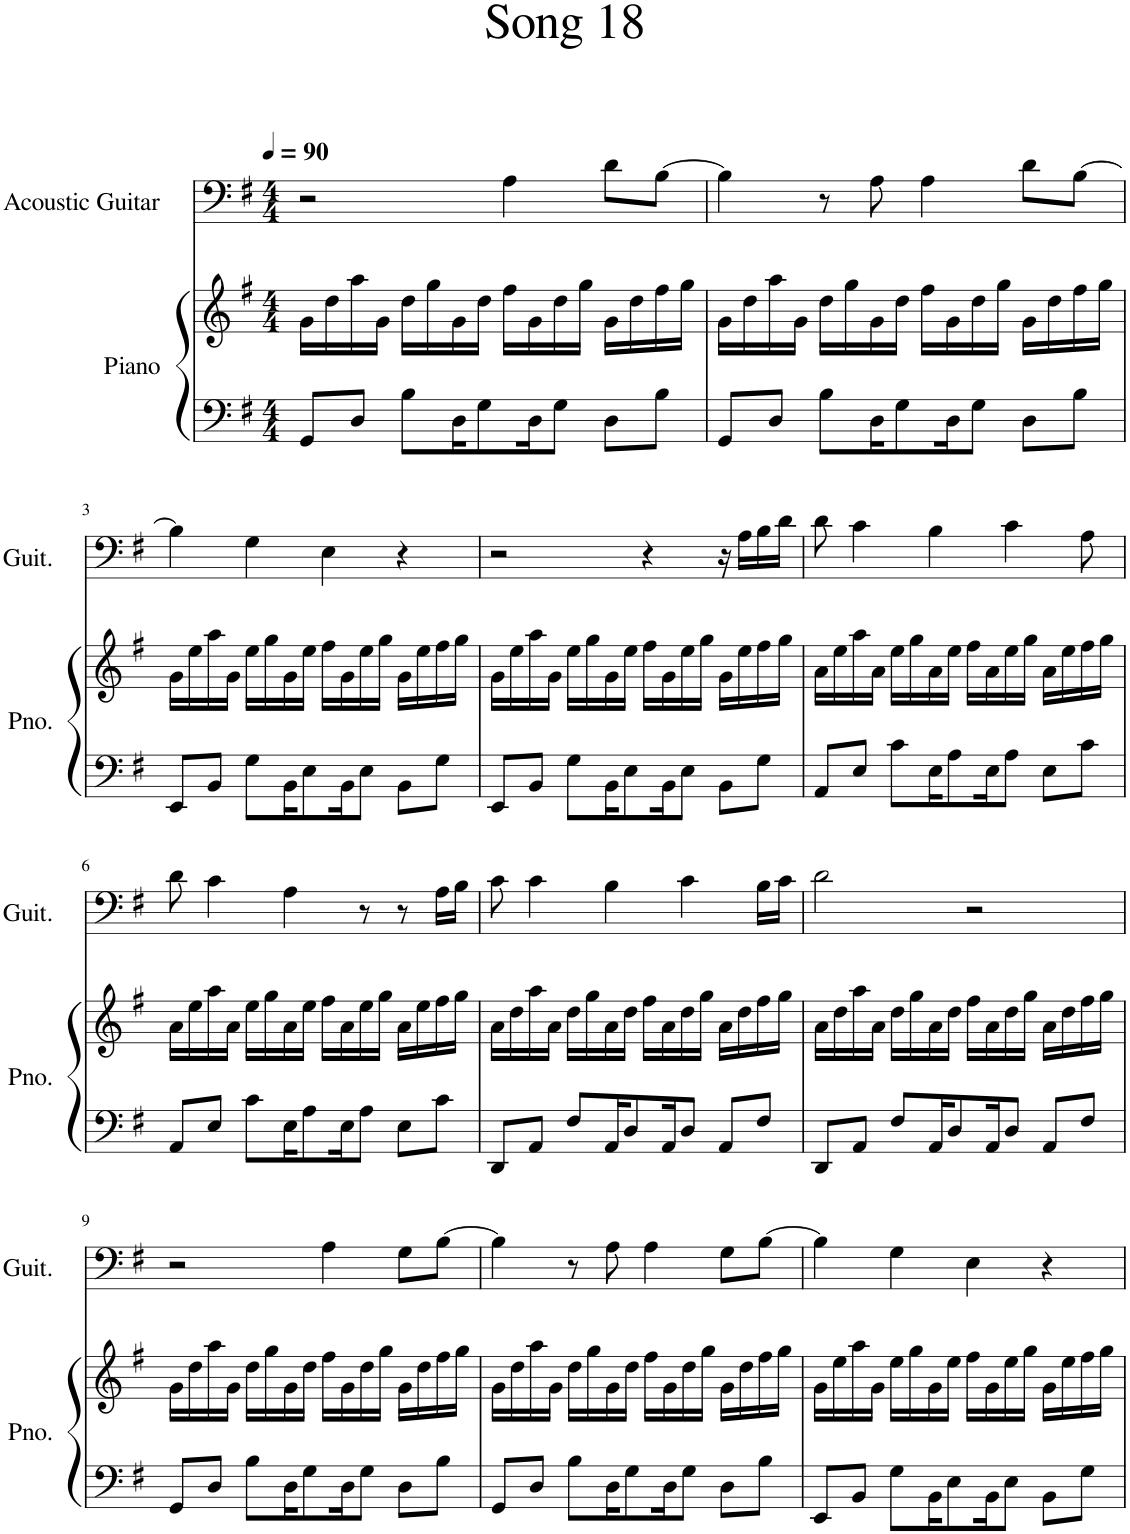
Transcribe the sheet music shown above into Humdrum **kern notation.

**kern	**kern	**kern
*part2	*part2	*part1
*staff3	*staff2	*staff1
*I"Piano	*	*I"Acoustic Guitar
*I'Pno.	*	*I'Guit.
*clefF4	*clefG2	*clefF4
*k[f#]	*k[f#]	*k[f#]
*M4/4	*M4/4	*M4/4
*MM90	*MM90	*MM90
=1	=1	=1
8GG/L	16g\LL	2r
.	16dd\	.
8D/J	16aa\	.
.	16g\JJ	.
8B\L	16dd\LL	.
.	16gg\	.
16D\K	16g\	.
8G\	16dd\JJ	.
.	16ff#\LL	4A\
16D\K	16g\	.
8G\J	16dd\	.
.	16gg\JJ	.
8D\L	16g\LL	8d\L
.	16dd\	.
8B\J	16ff#\	[8B\J
.	16gg\JJ	.
=2	=2	=2
8GG/L	16g\LL	4B\]
.	16dd\	.
8D/J	16aa\	.
.	16g\JJ	.
8B\L	16dd\LL	8r
.	16gg\	.
16D\K	16g\	8A\
8G\	16dd\JJ	.
.	16ff#\LL	4A\
16D\K	16g\	.
8G\J	16dd\	.
.	16gg\JJ	.
8D\L	16g\LL	8d\L
.	16dd\	.
8B\J	16ff#\	[8B\J
.	16gg\JJ	.
!!LO:LB:g=z
=3	=3	=3
*k[f#]	*k[f#]	*k[f#]
8EE/L	16g\LL	4B\]
.	16ee\	.
8BB/J	16aa\	.
.	16g\JJ	.
8G\L	16ee\LL	4G\
.	16gg\	.
16BB\K	16g\	.
8E\	16ee\JJ	.
.	16ff#\LL	4E\
16BB\K	16g\	.
8E\J	16ee\	.
.	16gg\JJ	.
8BB\L	16g\LL	4r
.	16ee\	.
8G\J	16ff#\	.
.	16gg\JJ	.
=4	=4	=4
8EE/L	16g\LL	2r
.	16ee\	.
8BB/J	16aa\	.
.	16g\JJ	.
8G\L	16ee\LL	.
.	16gg\	.
16BB\K	16g\	.
8E\	16ee\JJ	.
.	16ff#\LL	4r
16BB\K	16g\	.
8E\J	16ee\	.
.	16gg\JJ	.
8BB\L	16g\LL	16r
.	16ee\	16A\LL
8G\J	16ff#\	16B\
.	16gg\JJ	16d\JJ
=5	=5	=5
8AA/L	16a\LL	8d\
.	16ee\	.
8E/J	16aa\	4c\
.	16a\JJ	.
8c\L	16ee\LL	.
.	16gg\	.
16E\K	16a\	4B\
8A\	16ee\JJ	.
.	16ff#\LL	.
16E\K	16a\	.
8A\J	16ee\	4c\
.	16gg\JJ	.
8E\L	16a\LL	.
.	16ee\	.
8c\J	16ff#\	8A\
.	16gg\JJ	.
!!LO:LB:g=z
=6	=6	=6
8AA/L	16a\LL	8d\
.	16ee\	.
8E/J	16aa\	4c\
.	16a\JJ	.
8c\L	16ee\LL	.
.	16gg\	.
16E\K	16a\	4A\
8A\	16ee\JJ	.
.	16ff#\LL	.
16E\K	16a\	.
8A\J	16ee\	8r
.	16gg\JJ	.
8E\L	16a\LL	8r
.	16ee\	.
8c\J	16ff#\	16A\LL
.	16gg\JJ	16B\JJ
=7	=7	=7
8DD/L	16a\LL	8c\
.	16dd\	.
8AA/J	16aa\	4c\
.	16a\JJ	.
8F#/L	16dd\LL	.
.	16gg\	.
16AA/K	16a\	4B\
8D/	16dd\JJ	.
.	16ff#\LL	.
16AA/K	16a\	.
8D/J	16dd\	4c\
.	16gg\JJ	.
8AA/L	16a\LL	.
.	16dd\	.
8F#/J	16ff#\	16B\LL
.	16gg\JJ	16c\JJ
=8	=8	=8
8DD/L	16a\LL	2d\
.	16dd\	.
8AA/J	16aa\	.
.	16a\JJ	.
8F#/L	16dd\LL	.
.	16gg\	.
16AA/K	16a\	.
8D/	16dd\JJ	.
.	16ff#\LL	2r
16AA/K	16a\	.
8D/J	16dd\	.
.	16gg\JJ	.
8AA/L	16a\LL	.
.	16dd\	.
8F#/J	16ff#\	.
.	16gg\JJ	.
!!LO:LB:g=z
=9	=9	=9
8GG/L	16g\LL	2r
.	16dd\	.
8D/J	16aa\	.
.	16g\JJ	.
8B\L	16dd\LL	.
.	16gg\	.
16D\K	16g\	.
8G\	16dd\JJ	.
.	16ff#\LL	4A\
16D\K	16g\	.
8G\J	16dd\	.
.	16gg\JJ	.
8D\L	16g\LL	8G\L
.	16dd\	.
8B\J	16ff#\	[8B\J
.	16gg\JJ	.
=10	=10	=10
8GG/L	16g\LL	4B\]
.	16dd\	.
8D/J	16aa\	.
.	16g\JJ	.
8B\L	16dd\LL	8r
.	16gg\	.
16D\K	16g\	8A\
8G\	16dd\JJ	.
.	16ff#\LL	4A\
16D\K	16g\	.
8G\J	16dd\	.
.	16gg\JJ	.
8D\L	16g\LL	8G\L
.	16dd\	.
8B\J	16ff#\	[8B\J
.	16gg\JJ	.
=11	=11	=11
8EE/L	16g\LL	4B\]
.	16ee\	.
8BB/J	16aa\	.
.	16g\JJ	.
8G\L	16ee\LL	4G\
.	16gg\	.
16BB\K	16g\	.
8E\	16ee\JJ	.
.	16ff#\LL	4E\
16BB\K	16g\	.
8E\J	16ee\	.
.	16gg\JJ	.
8BB\L	16g\LL	4r
.	16ee\	.
8G\J	16ff#\	.
.	16gg\JJ	.
=	=	=
*-	*-	*-
